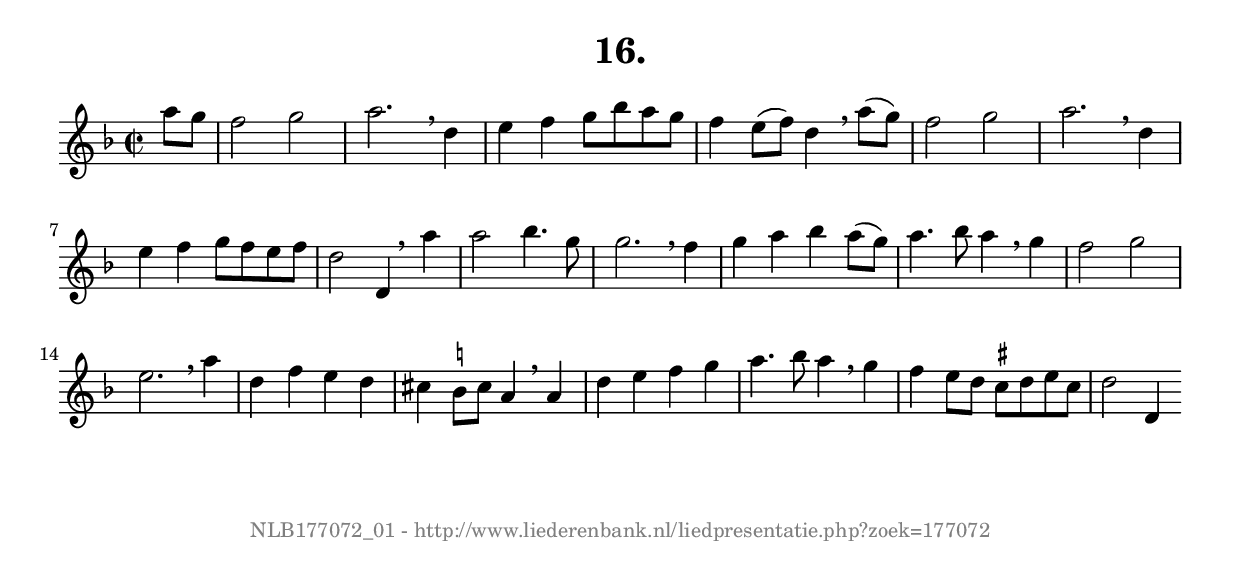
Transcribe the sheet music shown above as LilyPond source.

%
% produced by wce2krn 1.64 (7 June 2014)
%
\version"2.16"
#(append! paper-alist '(("long" . (cons (* 210 mm) (* 2000 mm)))))
#(set-default-paper-size "long")
sb = {\breathe}
mBreak = {\breathe }
bBreak = {\breathe }
x = {\once\override NoteHead #'style = #'cross }
gl=\glissando
itime={\override Staff.TimeSignature #'stencil = ##f }
ficta = {\once\set suggestAccidentals = ##t}
fine = {\once\override Score.RehearsalMark #'self-alignment-X = #1 \mark \markup {\italic{Fine}}}
dc = {\once\override Score.RehearsalMark #'self-alignment-X = #1 \mark \markup {\italic{D.C.}}}
dcf = {\once\override Score.RehearsalMark #'self-alignment-X = #1 \mark \markup {\italic{D.C. al Fine}}}
dcc = {\once\override Score.RehearsalMark #'self-alignment-X = #1 \mark \markup {\italic{D.C. al Coda}}}
ds = {\once\override Score.RehearsalMark #'self-alignment-X = #1 \mark \markup {\italic{D.S.}}}
dsf = {\once\override Score.RehearsalMark #'self-alignment-X = #1 \mark \markup {\italic{D.S. al Fine}}}
dsc = {\once\override Score.RehearsalMark #'self-alignment-X = #1 \mark \markup {\italic{D.S. al Coda}}}
pv = {\set Score.repeatCommands = #'((volta "1"))}
sv = {\set Score.repeatCommands = #'((volta "2"))}
tv = {\set Score.repeatCommands = #'((volta "3"))}
qv = {\set Score.repeatCommands = #'((volta "4"))}
xv = {\set Score.repeatCommands = #'((volta #f))}
\header{ tagline = ""
title = "16."
}
\score {{
\key d \minor
\relative g'
{
\set melismaBusyProperties = #'()
\partial 32*8
\time 2/2
\tempo 4=120
\override Score.MetronomeMark #'transparent = ##t
\override Score.RehearsalMark #'break-visibility = #(vector #t #t #f)
a'8 g f2 g a2. \sb d,4 e f g8 bes a g f4 e8( f) d4 \mBreak
a'8( g) f2 g a2. \sb d,4 e f g8 f e f d2 d,4 \bar ":|:" \bBreak
a''4 a2 bes4. g8 g2. \sb f4 g a bes a8( g) a4. bes8 a4 \mBreak
g4 f2 g e2. \sb a4 d, f e d cis \ficta b8 cis a4 \mBreak
a4 d e f g a4. bes8 a4 \sb g f e8 d \ficta cis d e \ficta cis d2 d,4 \bar ":|"
 }}
 \midi { }
 \layout {
            indent = 0.0\cm
}
}
\markup { \vspace #0 } \markup { \with-color #grey \fill-line { \center-column { \smaller "NLB177072_01 - http://www.liederenbank.nl/liedpresentatie.php?zoek=177072" } } }
